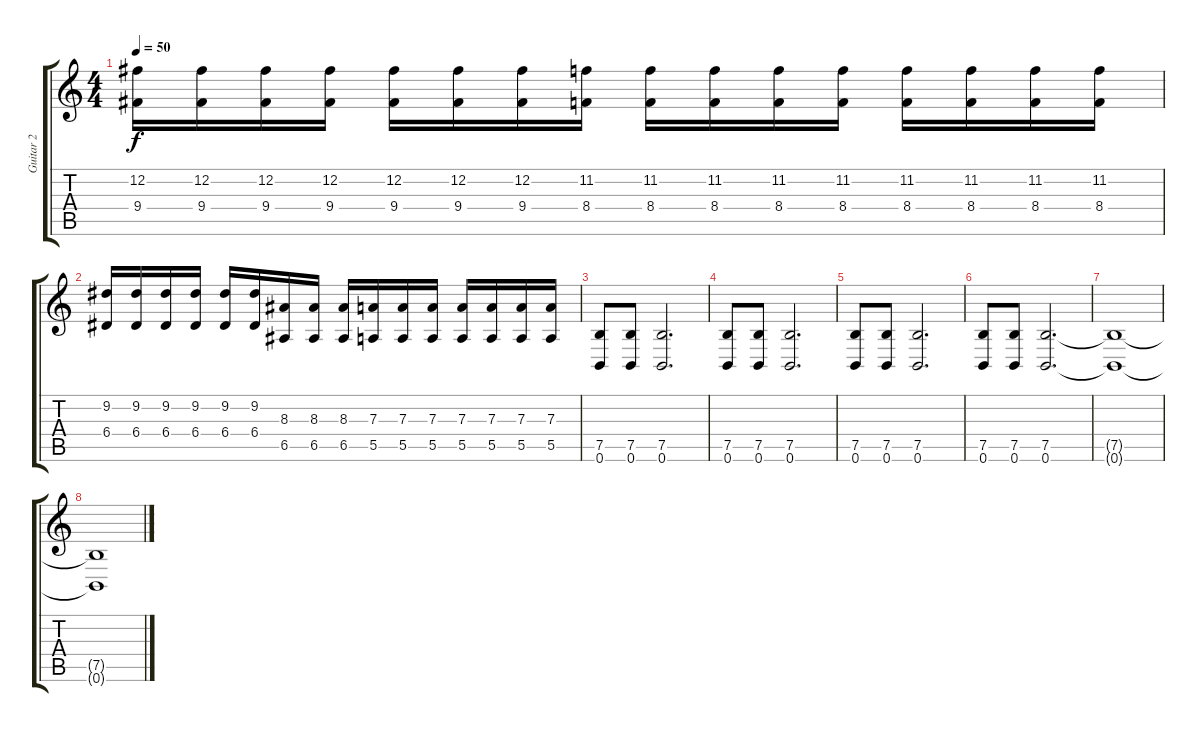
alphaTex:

\track ("Guitar 2" "Guitar 2") {instrument distortionguitar}
\staff {score tabs}
\tuning (B3 Gb3 D3 A2 E2 B1) {hide}
\ts (4 4)
\tempo 50
\clef g2
\ks c
(12.2 9.4).16{dy f} (12.2 9.4).16 (12.2 9.4).16 (12.2 9.4).16 (12.2 9.4).16 (12.2 9.4).16 (12.2 9.4).16 (11.2 8.4).16 (11.2 8.4).16 (11.2 8.4).16 (11.2 8.4).16 (11.2 8.4).16 (11.2 8.4).16 (11.2 8.4).16 (11.2 8.4).16 (11.2 8.4).16 |
(9.2 6.4).16 (9.2 6.4).16 (9.2 6.4).16 (9.2 6.4).16 (9.2 6.4).16 (9.2 6.4).16 (8.3 6.5).16 (8.3 6.5).16 (8.3 6.5).16 (7.3 5.5).16 (7.3 5.5).16 (7.3 5.5).16 (7.3 5.5).16 (7.3 5.5).16 (7.3 5.5).16 (7.3 5.5).16 |
(7.5 0.6).8 (7.5 0.6).8 (7.5 0.6).2{d} |
(7.5 0.6).8 (7.5 0.6).8 (7.5 0.6).2{d} |
(7.5 0.6).8 (7.5 0.6).8 (7.5 0.6).2{d} |
(7.5 0.6).8 (7.5 0.6).8 (7.5 0.6).2{d} |
(7.5{t} 0.6{t}).1 |
(7.5{t} 0.6{t}).1
